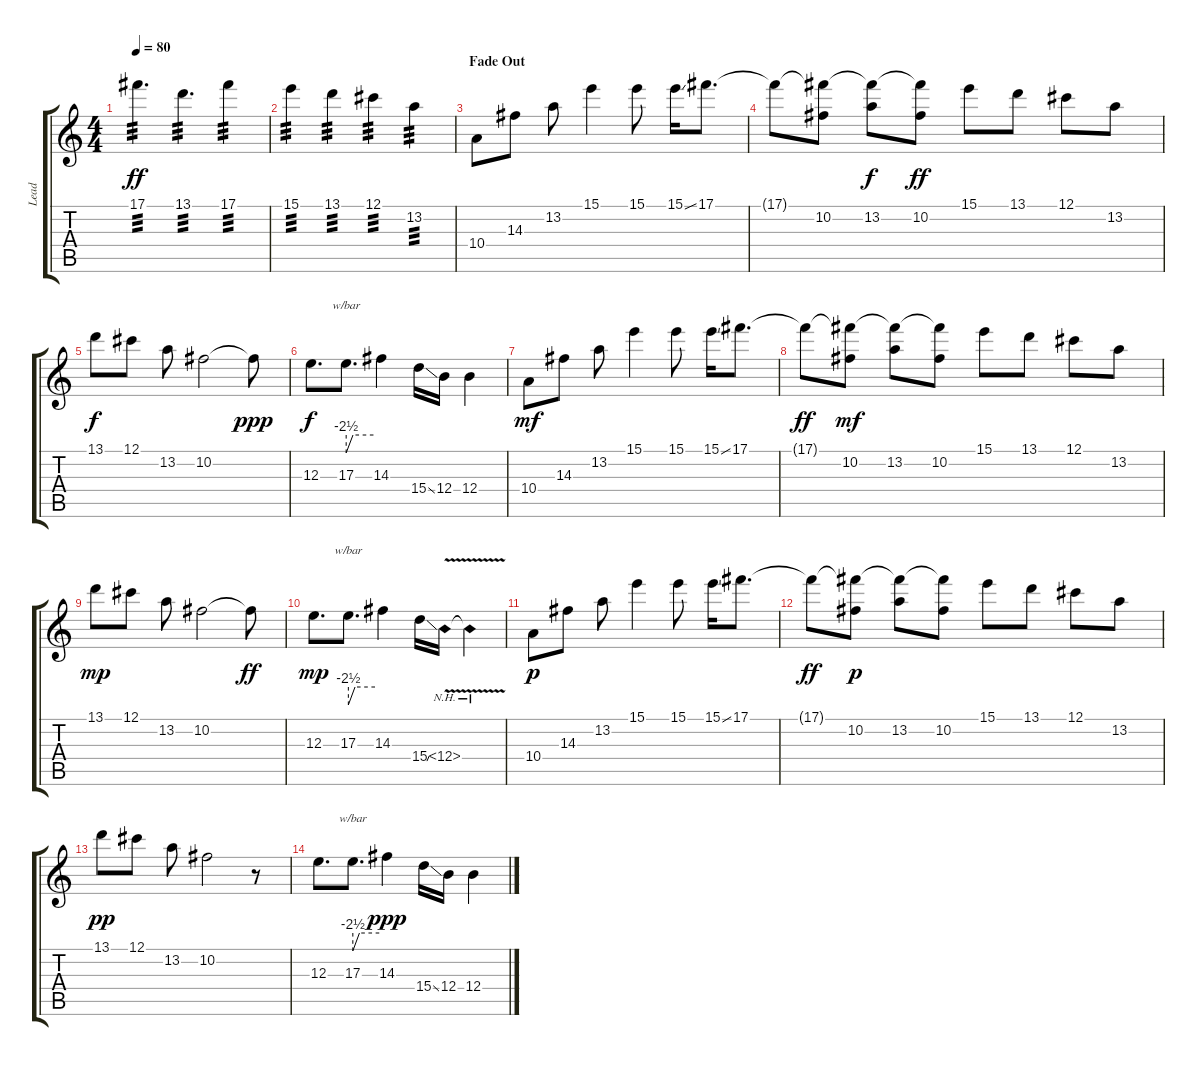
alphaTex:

\track ("Lead" "Lead") {instrument distortionguitar}
\staff {score tabs}
\tuning (Db4 Ab3 E3 B2 Gb2 B1) {hide}
\ts (4 4)
\tempo 80
\clef g2
\ks c
17.1.4{d tp 3 dy ff} 13.1.4{d tp 3} 17.1.4{tp 3} |
15.1.4{tp 3} 13.1.4{tp 3} 12.1.4{tp 3} 13.2.4{tp 3} |
\section ("" "Fade Out")
10.4.8 14.3.8 13.2.8 15.1.4 15.1.8 15.1{ss}.16 17.1.8{d} |
17.1{t}.8 (17.1{t} 10.2).8 (17.1{t} 13.2).8{dy f} (17.1{t} 10.2).8{dy ff} 15.1.8 13.1.8 12.1.8 13.2.8 |
13.1.8{dy f} 12.1.8 13.2.8 10.2.2 10.2{t}.8{dy ppp} |
12.3.8{d dy f} 17.3.8{d tbe (custom default 0 -10 15 0 60 0)} 14.3.4 15.4{ss}.16 12.4.16 12.4.4 |
10.4.8{dy mf} 14.3.8 13.2.8 15.1.4 15.1.8 15.1{ss}.16 17.1.8{d} |
17.1{t}.8{dy ff} (17.1{t} 10.2).8{dy mf} (17.1{t} 13.2).8 (17.1{t} 10.2).8 15.1.8 13.1.8 12.1.8 13.2.8 |
13.1.8{dy mp} 12.1.8 13.2.8 10.2.2 10.2{t}.8{dy ff} |
12.3.8{d dy mp} 17.3.8{d tbe (custom default 0 -10 15 0 60 0)} 14.3.4 15.4{ss}.16 12.4{nh v}.16 12.4{nh t}.4 |
10.4.8{dy p} 14.3.8 13.2.8 15.1.4 15.1.8 15.1{ss}.16 17.1.8{d} |
17.1{t}.8{dy ff} (17.1{t} 10.2).8{dy p} (17.1{t} 13.2).8 (17.1{t} 10.2).8 15.1.8 13.1.8 12.1.8 13.2.8 |
13.1.8{dy pp} 12.1.8 13.2.8 10.2.2 r.8 |
12.3.8{d} 17.3.8{d tbe (custom default 0 -10 15 0 60 0)} 14.3.4{dy ppp} 15.4{ss}.16 12.4.16 12.4.4
